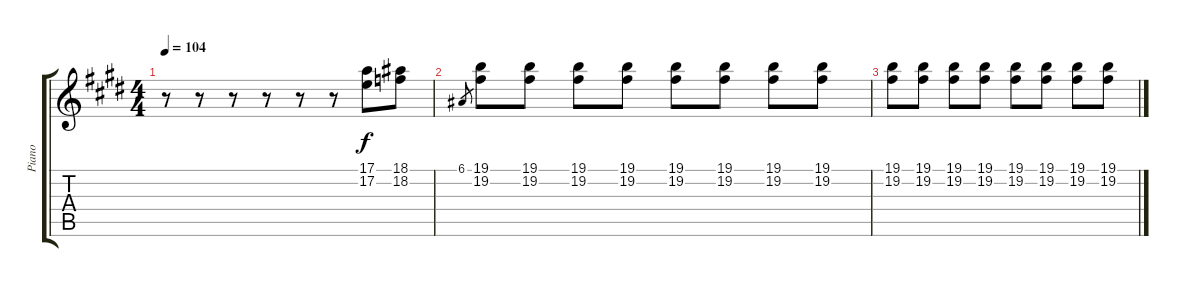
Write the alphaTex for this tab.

\track ("Piano" "Piano") {instrument acousticgrandpiano}
\staff {score tabs}
\tuning (E4 B3 G3 D3 A2 E2) {hide}
\ts (4 4)
\tempo 104
\clef g2
\ks e
r.8{dy f} r.8 r.8 r.8 r.8 r.8 (17.1 17.2).8 (18.1 18.2).8 |
6.1.8{gr} (19.1 19.2).8 (19.1 19.2).8 (19.1 19.2).8 (19.1 19.2).8 (19.1 19.2).8 (19.1 19.2).8 (19.1 19.2).8 (19.1 19.2).8 |
(19.1 19.2).8 (19.1 19.2).8 (19.1 19.2).8 (19.1 19.2).8 (19.1 19.2).8 (19.1 19.2).8 (19.1 19.2).8 (19.1 19.2).8
